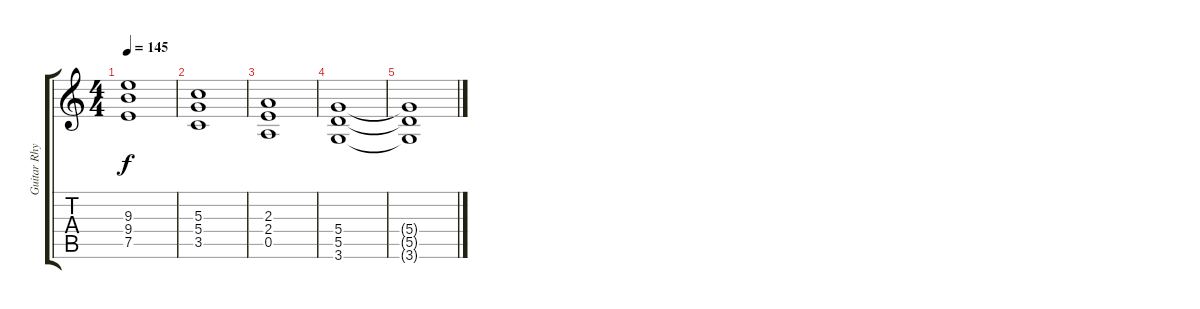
\track ("Guitar Rhythm" "Guitar Rhy") {instrument distortionguitar}
\staff {score tabs}
\tuning (E4 B3 G3 D3 A2 E2) {hide}
\ts (4 4)
\tempo 145
\clef g2
\ks c
(9.3 9.4 7.5).1{dy f} |
(5.3 5.4 3.5).1 |
(2.3 2.4 0.5).1 |
(5.4 5.5 3.6).1 |
(5.4{t} 5.5{t} 3.6{t}).1
